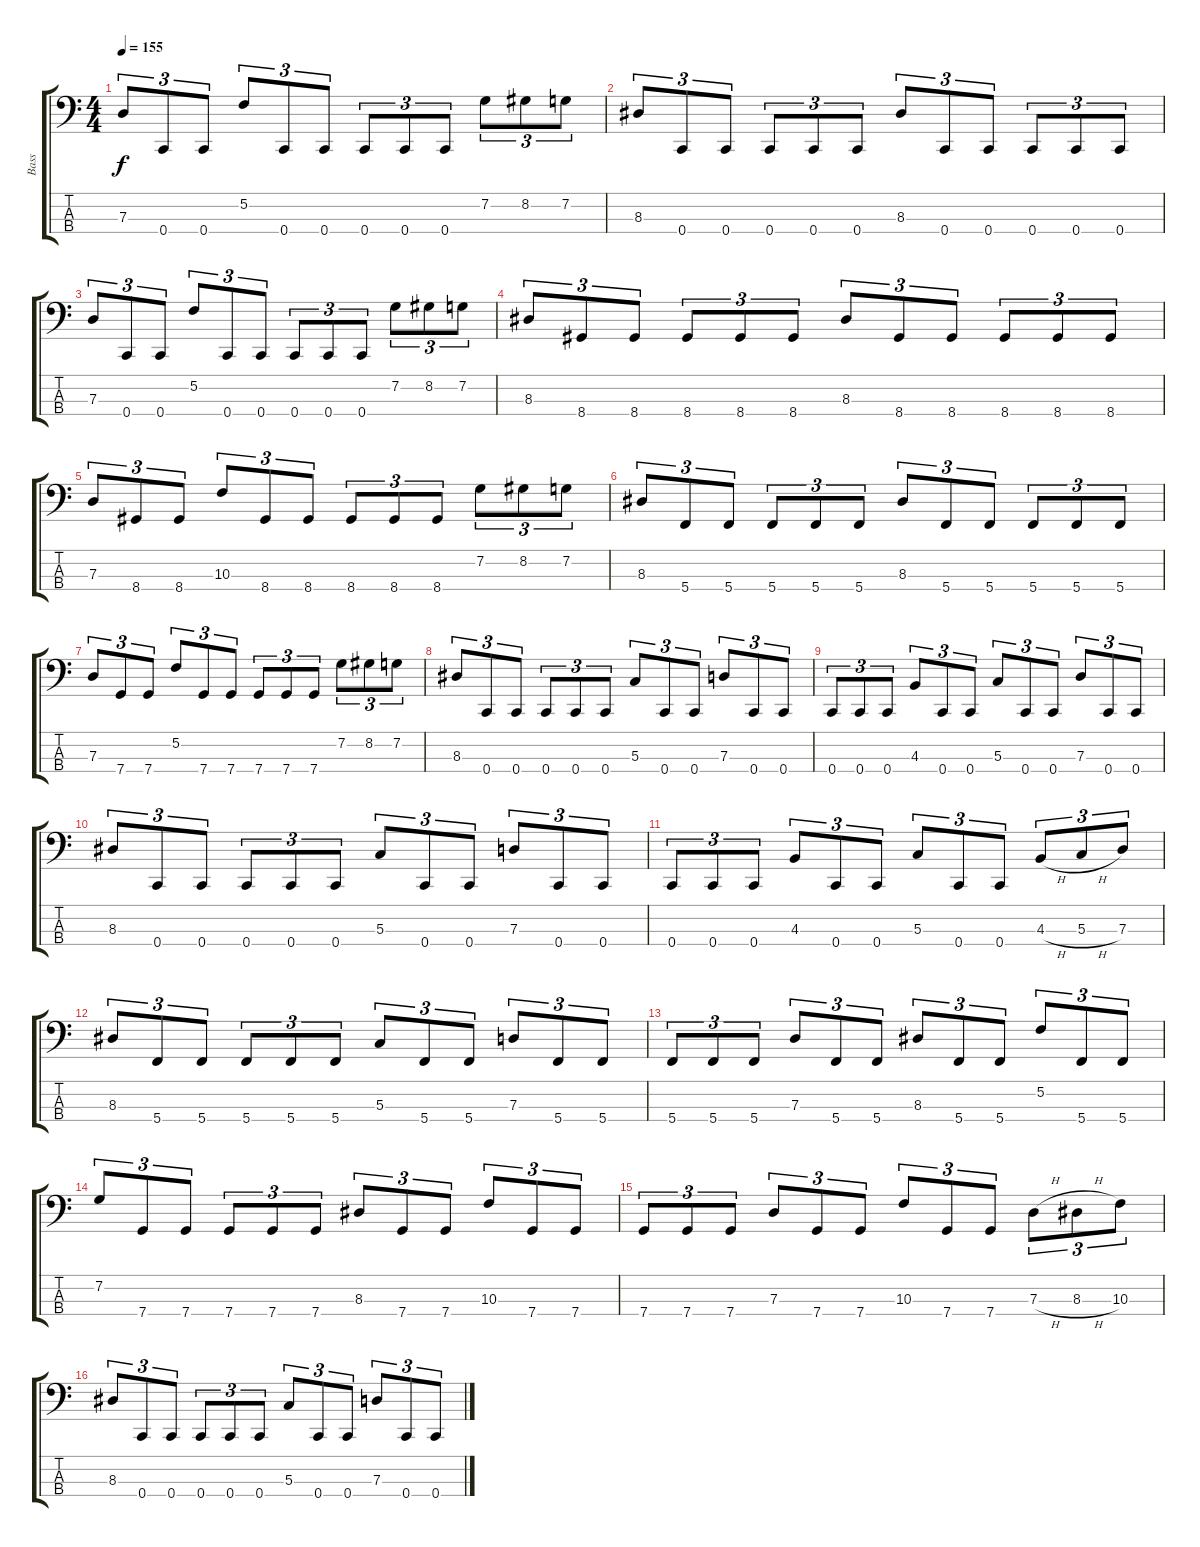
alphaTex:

\track ("Bass" "Bass") {instrument electricbassfinger}
\staff {score tabs}
\tuning (F2 C2 G1 C1) {hide}
\ts (4 4)
\tempo 155
\clef f4
\ks c
7.3.8{tu (3 2) dy f} 0.4.8{tu (3 2)} 0.4.8{tu (3 2)} 5.2.8{tu (3 2)} 0.4.8{tu (3 2)} 0.4.8{tu (3 2)} 0.4.8{tu (3 2)} 0.4.8{tu (3 2)} 0.4.8{tu (3 2)} 7.2.8{tu (3 2)} 8.2.8{tu (3 2)} 7.2.8{tu (3 2)} |
8.3.8{tu (3 2)} 0.4.8{tu (3 2)} 0.4.8{tu (3 2)} 0.4.8{tu (3 2)} 0.4.8{tu (3 2)} 0.4.8{tu (3 2)} 8.3.8{tu (3 2)} 0.4.8{tu (3 2)} 0.4.8{tu (3 2)} 0.4.8{tu (3 2)} 0.4.8{tu (3 2)} 0.4.8{tu (3 2)} |
7.3.8{tu (3 2)} 0.4.8{tu (3 2)} 0.4.8{tu (3 2)} 5.2.8{tu (3 2)} 0.4.8{tu (3 2)} 0.4.8{tu (3 2)} 0.4.8{tu (3 2)} 0.4.8{tu (3 2)} 0.4.8{tu (3 2)} 7.2.8{tu (3 2)} 8.2.8{tu (3 2)} 7.2.8{tu (3 2)} |
8.3.8{tu (3 2)} 8.4.8{tu (3 2)} 8.4.8{tu (3 2)} 8.4.8{tu (3 2)} 8.4.8{tu (3 2)} 8.4.8{tu (3 2)} 8.3.8{tu (3 2)} 8.4.8{tu (3 2)} 8.4.8{tu (3 2)} 8.4.8{tu (3 2)} 8.4.8{tu (3 2)} 8.4.8{tu (3 2)} |
7.3.8{tu (3 2)} 8.4.8{tu (3 2)} 8.4.8{tu (3 2)} 10.3.8{tu (3 2)} 8.4.8{tu (3 2)} 8.4.8{tu (3 2)} 8.4.8{tu (3 2)} 8.4.8{tu (3 2)} 8.4.8{tu (3 2)} 7.2.8{tu (3 2)} 8.2.8{tu (3 2)} 7.2.8{tu (3 2)} |
8.3.8{tu (3 2)} 5.4.8{tu (3 2)} 5.4.8{tu (3 2)} 5.4.8{tu (3 2)} 5.4.8{tu (3 2)} 5.4.8{tu (3 2)} 8.3.8{tu (3 2)} 5.4.8{tu (3 2)} 5.4.8{tu (3 2)} 5.4.8{tu (3 2)} 5.4.8{tu (3 2)} 5.4.8{tu (3 2)} |
7.3.8{tu (3 2)} 7.4.8{tu (3 2)} 7.4.8{tu (3 2)} 5.2.8{tu (3 2)} 7.4.8{tu (3 2)} 7.4.8{tu (3 2)} 7.4.8{tu (3 2)} 7.4.8{tu (3 2)} 7.4.8{tu (3 2)} 7.2.8{tu (3 2)} 8.2.8{tu (3 2)} 7.2.8{tu (3 2)} |
8.3.8{tu (3 2)} 0.4.8{tu (3 2)} 0.4.8{tu (3 2)} 0.4.8{tu (3 2)} 0.4.8{tu (3 2)} 0.4.8{tu (3 2)} 5.3.8{tu (3 2)} 0.4.8{tu (3 2)} 0.4.8{tu (3 2)} 7.3.8{tu (3 2)} 0.4.8{tu (3 2)} 0.4.8{tu (3 2)} |
0.4.8{tu (3 2)} 0.4.8{tu (3 2)} 0.4.8{tu (3 2)} 4.3.8{tu (3 2)} 0.4.8{tu (3 2)} 0.4.8{tu (3 2)} 5.3.8{tu (3 2)} 0.4.8{tu (3 2)} 0.4.8{tu (3 2)} 7.3.8{tu (3 2)} 0.4.8{tu (3 2)} 0.4.8{tu (3 2)} |
8.3.8{tu (3 2)} 0.4.8{tu (3 2)} 0.4.8{tu (3 2)} 0.4.8{tu (3 2)} 0.4.8{tu (3 2)} 0.4.8{tu (3 2)} 5.3.8{tu (3 2)} 0.4.8{tu (3 2)} 0.4.8{tu (3 2)} 7.3.8{tu (3 2)} 0.4.8{tu (3 2)} 0.4.8{tu (3 2)} |
0.4.8{tu (3 2)} 0.4.8{tu (3 2)} 0.4.8{tu (3 2)} 4.3.8{tu (3 2)} 0.4.8{tu (3 2)} 0.4.8{tu (3 2)} 5.3.8{tu (3 2)} 0.4.8{tu (3 2)} 0.4.8{tu (3 2)} 4.3{h}.8{tu (3 2)} 5.3{h}.8{tu (3 2)} 7.3.8{tu (3 2)} |
8.3.8{tu (3 2)} 5.4.8{tu (3 2)} 5.4.8{tu (3 2)} 5.4.8{tu (3 2)} 5.4.8{tu (3 2)} 5.4.8{tu (3 2)} 5.3.8{tu (3 2)} 5.4.8{tu (3 2)} 5.4.8{tu (3 2)} 7.3.8{tu (3 2)} 5.4.8{tu (3 2)} 5.4.8{tu (3 2)} |
5.4.8{tu (3 2)} 5.4.8{tu (3 2)} 5.4.8{tu (3 2)} 7.3.8{tu (3 2)} 5.4.8{tu (3 2)} 5.4.8{tu (3 2)} 8.3.8{tu (3 2)} 5.4.8{tu (3 2)} 5.4.8{tu (3 2)} 5.2.8{tu (3 2)} 5.4.8{tu (3 2)} 5.4.8{tu (3 2)} |
7.2.8{tu (3 2)} 7.4.8{tu (3 2)} 7.4.8{tu (3 2)} 7.4.8{tu (3 2)} 7.4.8{tu (3 2)} 7.4.8{tu (3 2)} 8.3.8{tu (3 2)} 7.4.8{tu (3 2)} 7.4.8{tu (3 2)} 10.3.8{tu (3 2)} 7.4.8{tu (3 2)} 7.4.8{tu (3 2)} |
7.4.8{tu (3 2)} 7.4.8{tu (3 2)} 7.4.8{tu (3 2)} 7.3.8{tu (3 2)} 7.4.8{tu (3 2)} 7.4.8{tu (3 2)} 10.3.8{tu (3 2)} 7.4.8{tu (3 2)} 7.4.8{tu (3 2)} 7.3{h}.8{tu (3 2)} 8.3{h}.8{tu (3 2)} 10.3.8{tu (3 2)} |
8.3.8{tu (3 2)} 0.4.8{tu (3 2)} 0.4.8{tu (3 2)} 0.4.8{tu (3 2)} 0.4.8{tu (3 2)} 0.4.8{tu (3 2)} 5.3.8{tu (3 2)} 0.4.8{tu (3 2)} 0.4.8{tu (3 2)} 7.3.8{tu (3 2)} 0.4.8{tu (3 2)} 0.4.8{tu (3 2)}
